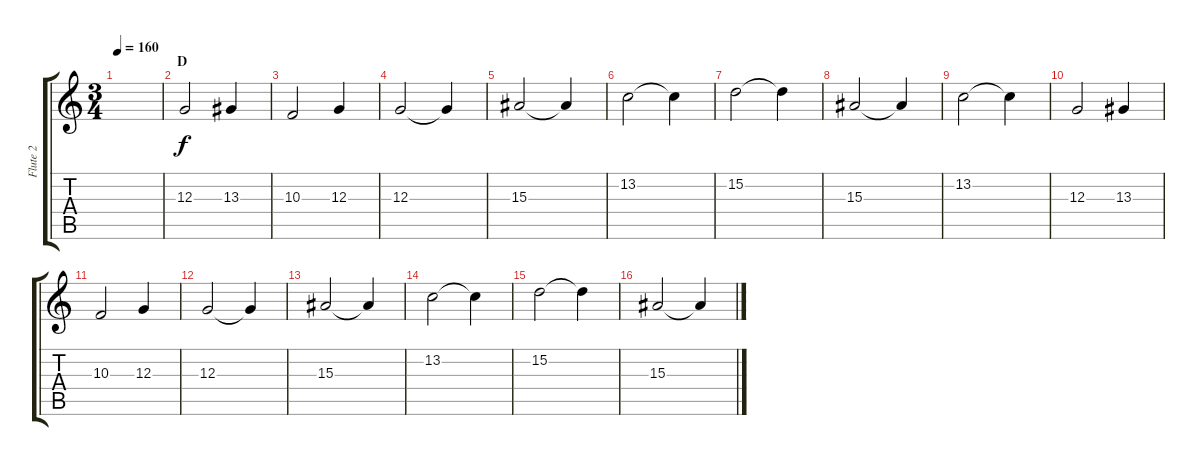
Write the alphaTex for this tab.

\track ("Flute 2" "Flute 2") {instrument piccolo}
\staff {score tabs}
\tuning (E4 B3 G3 D3 A2 E2) {hide}
\ts (3 4)
\tempo 160
\clef g2
\ks c
|
\section ("" "D")
12.3.2 13.3.4 |
10.3.2 12.3.4 |
12.3.2 12.3{t}.4 |
15.3.2 15.3{t}.4 |
13.2.2 13.2{t}.4 |
15.2.2 15.2{t}.4 |
15.3.2 15.3{t}.4 |
13.2.2 13.2{t}.4 |
12.3.2 13.3.4 |
10.3.2 12.3.4 |
12.3.2 12.3{t}.4 |
15.3.2 15.3{t}.4 |
13.2.2 13.2{t}.4 |
15.2.2 15.2{t}.4 |
15.3.2 15.3{t}.4
